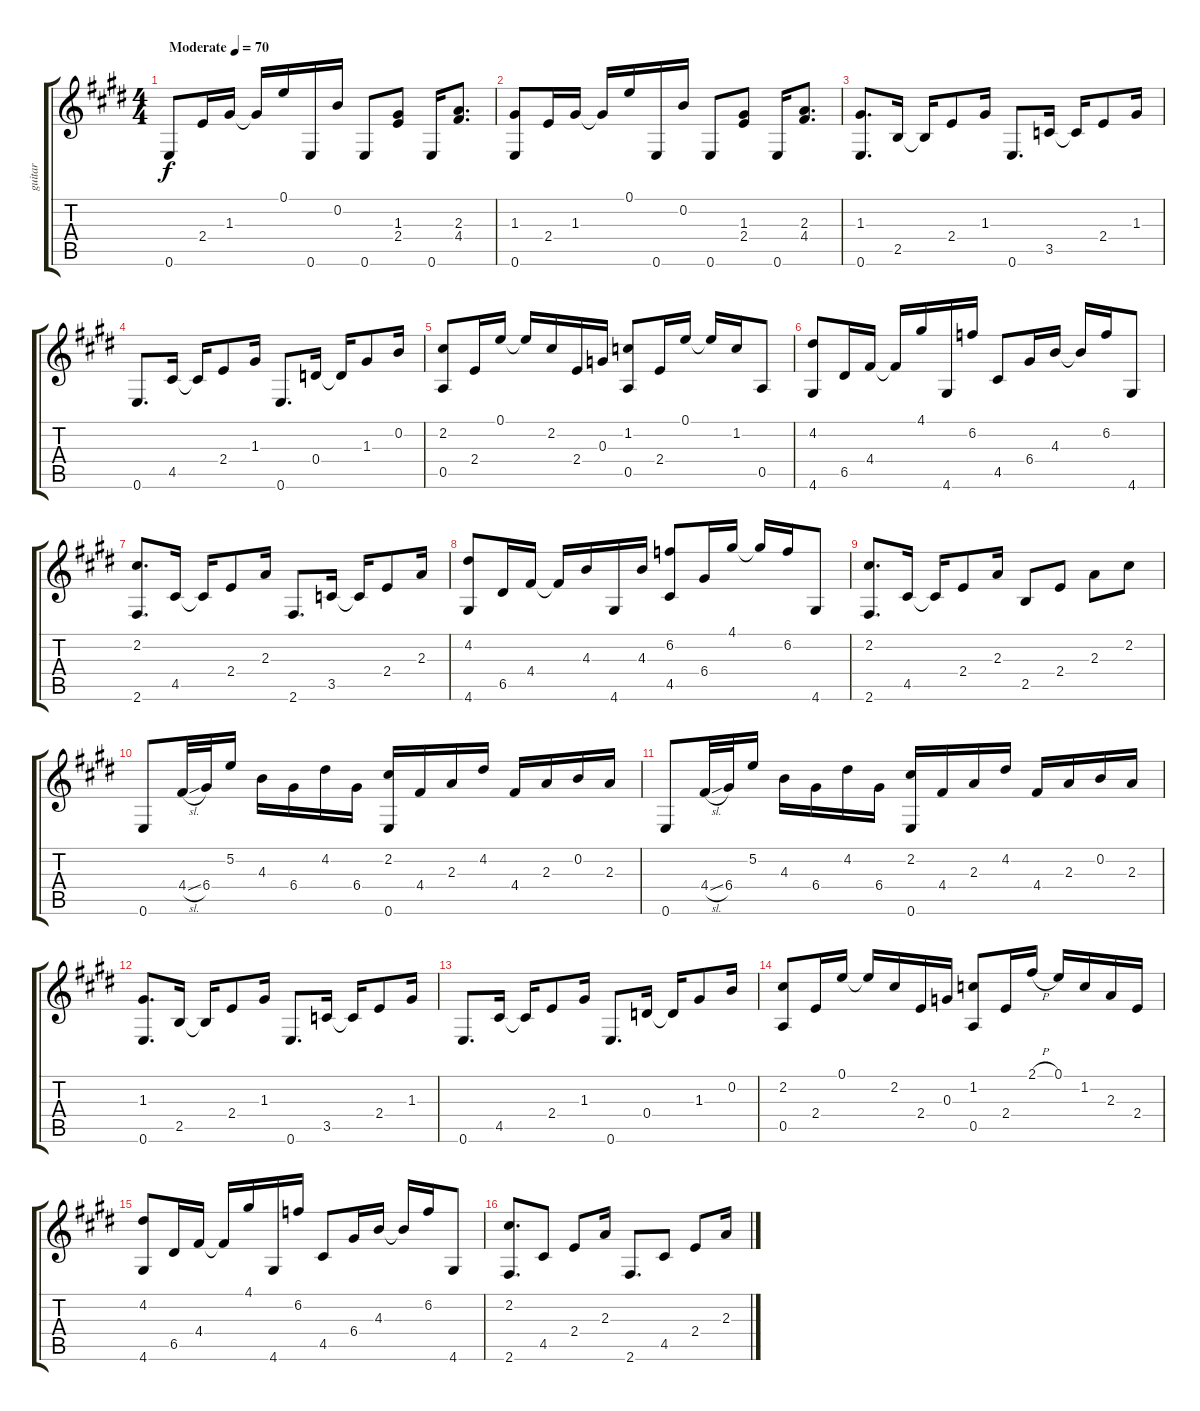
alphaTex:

\track ("guitar" "guitar") {instrument acousticguitarsteel}
\staff {score tabs}
\tuning (E4 B3 G3 D3 A2 E2) {hide}
\ts (4 4)
\tempo (70 "Moderate")
\clef g2
\ks e
0.6.8{dy f instrument acousticguitarsteel} 2.4.16 1.3.16 1.3{t}.16 0.1.16 0.6.16 0.2.16 0.6.8 (1.3 2.4).8 0.6.16 (2.3 4.4).8{d} |
(1.3 0.6).8 2.4.16 1.3.16 1.3{t}.16 0.1.16 0.6.16 0.2.16 0.6.8 (1.3 2.4).8 0.6.16 (2.3 4.4).8{d} |
(1.3 0.6).8{d} 2.5.16 2.5{t}.16 2.4.8 1.3.16 0.6.8{d} 3.5.16 3.5{t}.16 2.4.8 1.3.16 |
0.6.8{d} 4.5.16 4.5{t}.16 2.4.8 1.3.16 0.6.8{d} 0.4.16 0.4{t}.16 1.3.8 0.2.16 |
(2.2 0.5).8 2.4.16 0.1.16 0.1{t}.16 2.2.16 2.4.16 0.3.16 (1.2 0.5).8 2.4.16 0.1.16 0.1{t}.16 1.2.16 0.5.8 |
(4.2 4.6).8 6.5.16 4.4.16 4.4{t}.16 4.1.16 4.6.16 6.2.16 4.5.8 6.4.16 4.3.16 4.3{t}.16 6.2.16 4.6.8 |
(2.2 2.6).8{d} 4.5.16 4.5{t}.16 2.4.8 2.3.16 2.6.8{d} 3.5.16 3.5{t}.16 2.4.8 2.3.16 |
(4.2 4.6).8 6.5.16 4.4.16 4.4{t}.16 4.3.16 4.6.16 4.3.16 (6.2 4.5).8 6.4.16 4.1.16 4.1{t}.16 6.2.16 4.6.8 |
(2.2 2.6).8{d} 4.5.16 4.5{t}.16 2.4.8 2.3.16 2.5.8 2.4.8 2.3.8 2.2.8 |
0.6.8 4.4{sl}.32 6.4.32 5.2.16 4.3.16 6.4.16 4.2.16 6.4.16 (2.2 0.6).16 4.4.16 2.3.16 4.2.16 4.4.16 2.3.16 0.2.16 2.3.16 |
0.6.8 4.4{sl}.32 6.4.32 5.2.16 4.3.16 6.4.16 4.2.16 6.4.16 (2.2 0.6).16 4.4.16 2.3.16 4.2.16 4.4.16 2.3.16 0.2.16 2.3.16 |
(1.3 0.6).8{d} 2.5.16 2.5{t}.16 2.4.8 1.3.16 0.6.8{d} 3.5.16 3.5{t}.16 2.4.8 1.3.16 |
0.6.8{d} 4.5.16 4.5{t}.16 2.4.8 1.3.16 0.6.8{d} 0.4.16 0.4{t}.16 1.3.8 0.2.16 |
(2.2 0.5).8 2.4.16 0.1.16 0.1{t}.16 2.2.16 2.4.16 0.3.16 (1.2 0.5).8 2.4.16 2.1{h}.16 0.1.16 1.2.16 2.3.16 2.4.16 |
(4.2 4.6).8 6.5.16 4.4.16 4.4{t}.16 4.1.16 4.6.16 6.2.16 4.5.8 6.4.16 4.3.16 4.3{t}.16 6.2.16 4.6.8 |
(2.2 2.6).8{d} 4.5.8 2.4.8 2.3.16 2.6.8{d} 4.5.8 2.4.8 2.3.16
